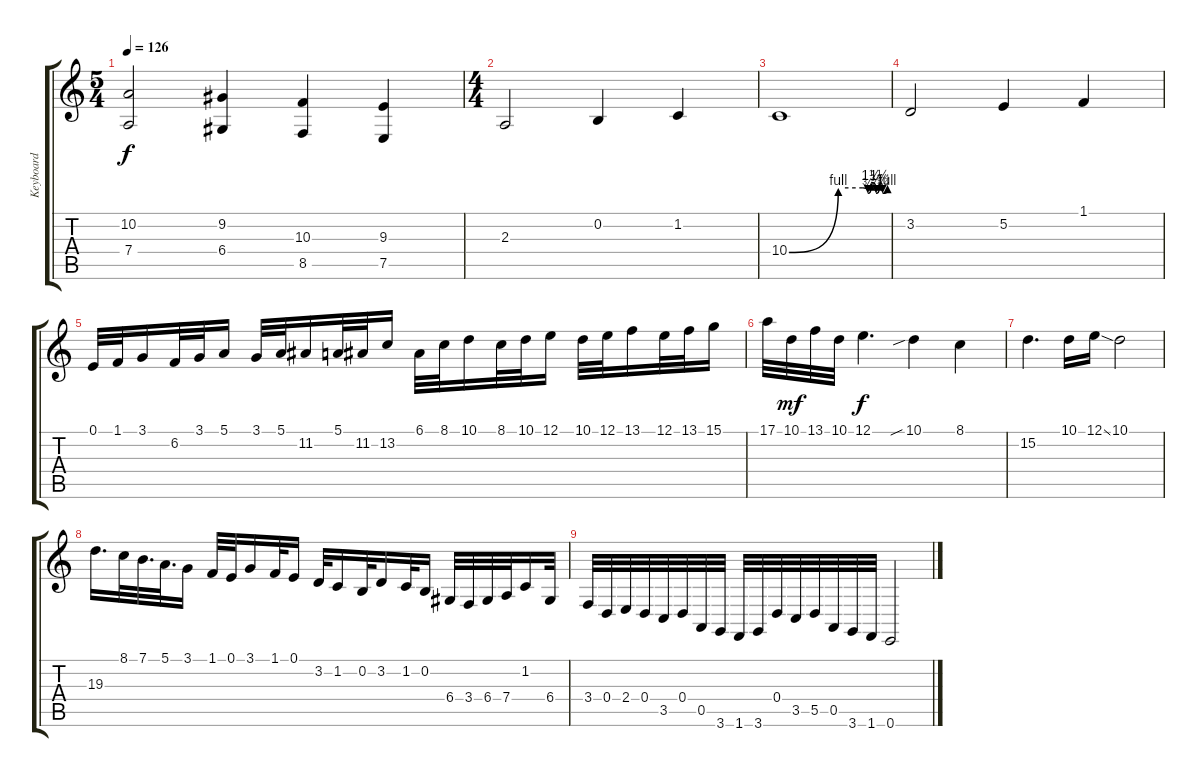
\track ("Keyboard" "Keyboard") {instrument stringensemble1}
\staff {score tabs}
\tuning (E4 B3 G3 D3 A2 E2) {hide}
\ts (5 4)
\tempo 126
\clef g2
\ks c
(10.2 7.4).2{dy f} (9.2 6.4).4 (10.3 8.5).4 (9.3 7.5).4 |
\ts (4 4)
2.3.2{balance 4 instrument lead2sawtooth} 0.2.4 1.2.4 |
10.4{be (custom 0 0 30 4 45 4 48 3 50 5 53 3 55 5 57 3 60 4)}.1 |
3.2.2 5.2.4 1.1.4 |
0.1.32 1.1.32 3.1.16 6.2.32 3.1.32 5.1.16 3.1.32 5.1.32 11.2.16 5.1.32 11.2.32 13.2.16 6.1.32 8.1.32 10.1.16 8.1.32 10.1.32 12.1.16 10.1.32 12.1.32 13.1.16 12.1.32 13.1.32 15.1.16 |
17.1.32 10.1.32{dy mf} 13.1.32 10.1.32 12.1.4{d dy f} 10.1{sib}.4 8.1.4 |
15.2.4{d} 10.1.16 12.1{ss}.16 10.1.2 |
19.3.16{d} 8.1.32 7.1.32{d} 5.1.32{d} 3.1.16 1.1.32 0.1.32 3.1.16 1.1.32 0.1.16 3.2.32 1.2.16 0.2.32 3.2.16 1.2.32 0.2.16 6.4.32 3.4.32 6.4.32 7.4.32 1.2.16 6.4.32 |
3.4.32 0.4.32 2.4.32 0.4.32 3.5.32 0.4.32 0.5.32 3.6.32 1.6.32 3.6.32 0.4.32 3.5.32 5.5.32 0.5.32 3.6.32 1.6.32 0.6.2
